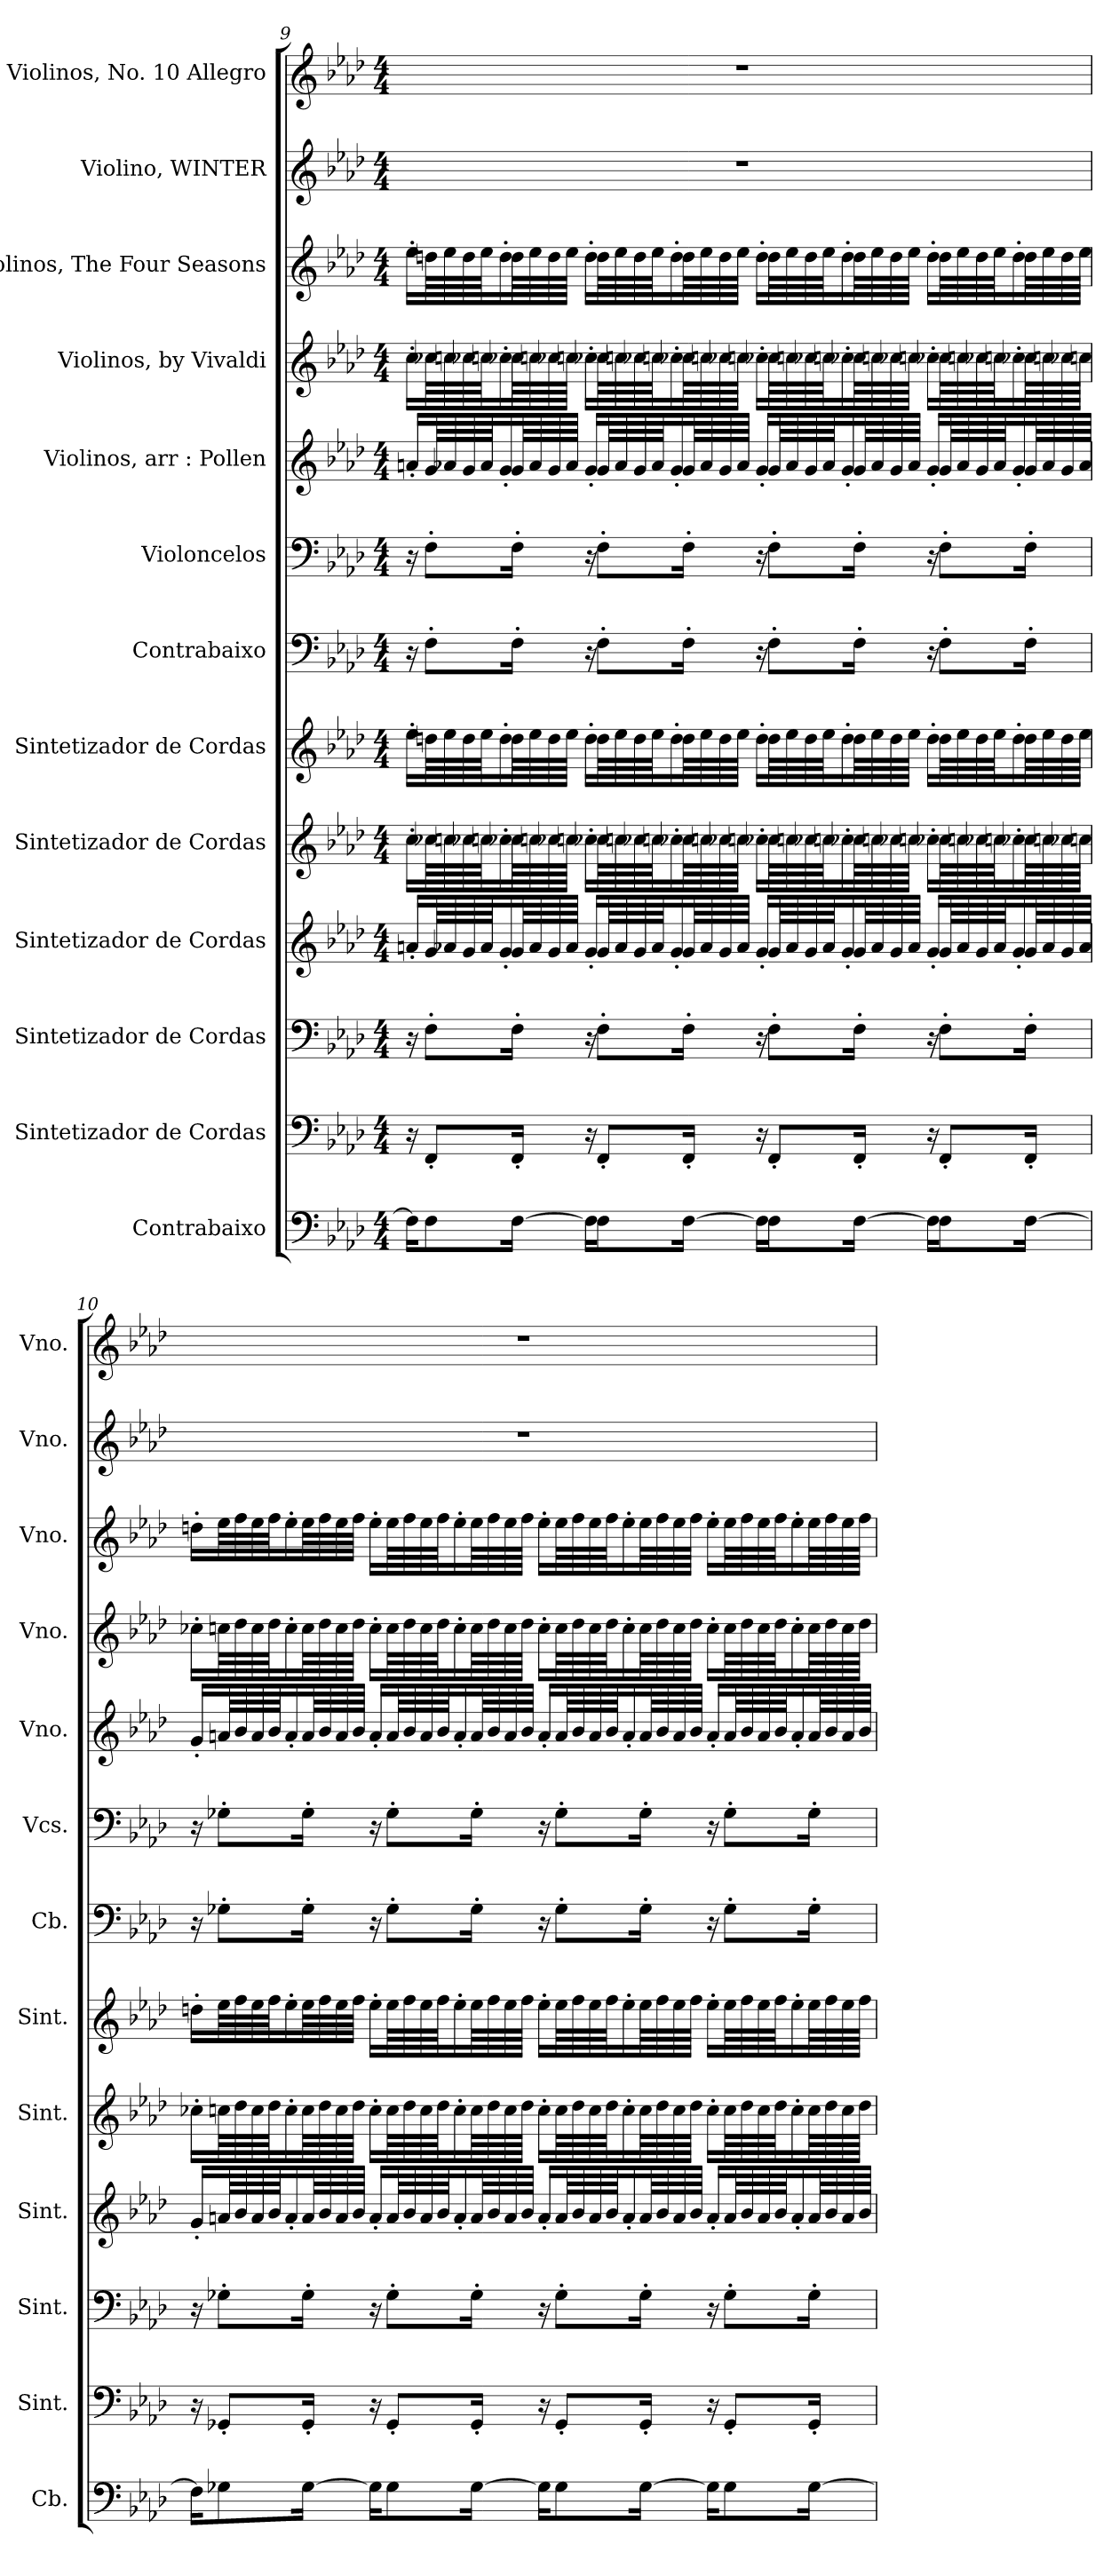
**kern	**kern	**kern	**kern	**kern	**kern	**kern	**kern	**kern	**kern	**kern	**kern	**kern
*part13	*part12	*part11	*part10	*part9	*part8	*part7	*part6	*part5	*part4	*part3	*part2	*part1
*staff13	*staff12	*staff11	*staff10	*staff9	*staff8	*staff7	*staff6	*staff5	*staff4	*staff3	*staff2	*staff1
*I"Contrabaixo	*I"Sintetizador de Cordas	*I"Sintetizador de Cordas	*I"Sintetizador de Cordas	*I"Sintetizador de Cordas	*I"Sintetizador de Cordas	*I"Contrabaixo	*I"Violoncelos	*I"Violinos, arr : Pollen	*I"Violinos, by Vivaldi	*I"Violinos, The Four Seasons	*I"Violino, WINTER	*I"Violinos, No. 10 Allegro
*I'Cb.	*I'Sint.	*I'Sint.	*I'Sint.	*I'Sint.	*I'Sint.	*I'Cb.	*I'Vcs.	*I'Vno.	*I'Vno.	*I'Vno.	*I'Vno.	*I'Vno.
!!LO:PB:g=z
*clefF4	*clefF4	*clefF4	*clefG2	*clefG2	*clefG2	*clefF4	*clefF4	*clefG2	*clefG2	*clefG2	*clefG2	*clefG2
*ITrd7c12	*	*	*	*	*	*ITrd7c12	*	*	*	*	*	*
*k[b-e-a-d-]	*k[b-e-a-d-]	*k[b-e-a-d-]	*k[b-e-a-d-]	*k[b-e-a-d-]	*k[b-e-a-d-]	*k[b-e-a-d-]	*k[b-e-a-d-]	*k[b-e-a-d-]	*k[b-e-a-d-]	*k[b-e-a-d-]	*k[b-e-a-d-]	*k[b-e-a-d-]
*M4/4	*M4/4	*M4/4	*M4/4	*M4/4	*M4/4	*M4/4	*M4/4	*M4/4	*M4/4	*M4/4	*M4/4	*M4/4
=9	=9	=9	=9	=9	=9	=9	=9	=9	=9	=9	=9	=9
16FF\KL]	16r	16r	16an'/LL	16cc'\LL	16ee-'\LL	16r	16r	16an'/LL	16cc'\LL	16ee-'\LL	1r	1r
8FF\	8FF'/L	8F'\L	64g/LL	64cc-X\LL	64ddn\LL	8FF'\L	8F'\L	64g/LL	64cc-X\LL	64ddn\LL	.	.
.	.	.	64a-X/	64ccn\	64ee-\	.	.	64a-X/	64ccn\	64ee-\	.	.
.	.	.	64g/	64cc-X\	64dd\	.	.	64g/	64cc-X\	64dd\	.	.
.	.	.	64a-/JJ	64ccn\JJ	64ee-\JJ	.	.	64a-/JJ	64ccn\JJ	64ee-\JJ	.	.
.	.	.	16g'/	16cc-X'\	16dd'\	.	.	16g'/	16cc-X'\	16dd'\	.	.
[16FF\Jk	16FF'/Jk	16F'\Jk	64g/LL	64cc-\LL	64dd\LL	16FF'\Jk	16F'\Jk	64g/LL	64cc-\LL	64dd\LL	.	.
.	.	.	64a-/	64ccn\	64ee-\	.	.	64a-/	64ccn\	64ee-\	.	.
.	.	.	64g/	64cc-X\	64dd\	.	.	64g/	64cc-X\	64dd\	.	.
.	.	.	64a-/JJJJ	64ccn\JJJJ	64ee-\JJJJ	.	.	64a-/JJJJ	64ccn\JJJJ	64ee-\JJJJ	.	.
16FF\KL]	16r	16r	16g'/LL	16cc-X'\LL	16dd'\LL	16r	16r	16g'/LL	16cc-X'\LL	16dd'\LL	.	.
8FF\	8FF'/L	8F'\L	64g/LL	64cc-\LL	64dd\LL	8FF'\L	8F'\L	64g/LL	64cc-\LL	64dd\LL	.	.
.	.	.	64a-/	64ccn\	64ee-\	.	.	64a-/	64ccn\	64ee-\	.	.
.	.	.	64g/	64cc-X\	64dd\	.	.	64g/	64cc-X\	64dd\	.	.
.	.	.	64a-/JJ	64ccn\JJ	64ee-\JJ	.	.	64a-/JJ	64ccn\JJ	64ee-\JJ	.	.
.	.	.	16g'/	16cc-X'\	16dd'\	.	.	16g'/	16cc-X'\	16dd'\	.	.
[16FF\Jk	16FF'/Jk	16F'\Jk	64g/LL	64cc-\LL	64dd\LL	16FF'\Jk	16F'\Jk	64g/LL	64cc-\LL	64dd\LL	.	.
.	.	.	64a-/	64ccn\	64ee-\	.	.	64a-/	64ccn\	64ee-\	.	.
.	.	.	64g/	64cc-X\	64dd\	.	.	64g/	64cc-X\	64dd\	.	.
.	.	.	64a-/JJJJ	64ccn\JJJJ	64ee-\JJJJ	.	.	64a-/JJJJ	64ccn\JJJJ	64ee-\JJJJ	.	.
16FF\KL]	16r	16r	16g'/LL	16cc-X'\LL	16dd'\LL	16r	16r	16g'/LL	16cc-X'\LL	16dd'\LL	.	.
8FF\	8FF'/L	8F'\L	64g/LL	64cc-\LL	64dd\LL	8FF'\L	8F'\L	64g/LL	64cc-\LL	64dd\LL	.	.
.	.	.	64a-/	64ccn\	64ee-\	.	.	64a-/	64ccn\	64ee-\	.	.
.	.	.	64g/	64cc-X\	64dd\	.	.	64g/	64cc-X\	64dd\	.	.
.	.	.	64a-/JJ	64ccn\JJ	64ee-\JJ	.	.	64a-/JJ	64ccn\JJ	64ee-\JJ	.	.
.	.	.	16g'/	16cc-X'\	16dd'\	.	.	16g'/	16cc-X'\	16dd'\	.	.
[16FF\Jk	16FF'/Jk	16F'\Jk	64g/LL	64cc-\LL	64dd\LL	16FF'\Jk	16F'\Jk	64g/LL	64cc-\LL	64dd\LL	.	.
.	.	.	64a-/	64ccn\	64ee-\	.	.	64a-/	64ccn\	64ee-\	.	.
.	.	.	64g/	64cc-X\	64dd\	.	.	64g/	64cc-X\	64dd\	.	.
.	.	.	64a-/JJJJ	64ccn\JJJJ	64ee-\JJJJ	.	.	64a-/JJJJ	64ccn\JJJJ	64ee-\JJJJ	.	.
16FF\KL]	16r	16r	16g'/LL	16cc-X'\LL	16dd'\LL	16r	16r	16g'/LL	16cc-X'\LL	16dd'\LL	.	.
8FF\	8FF'/L	8F'\L	64g/LL	64cc-\LL	64dd\LL	8FF'\L	8F'\L	64g/LL	64cc-\LL	64dd\LL	.	.
.	.	.	64a-/	64ccn\	64ee-\	.	.	64a-/	64ccn\	64ee-\	.	.
.	.	.	64g/	64cc-X\	64dd\	.	.	64g/	64cc-X\	64dd\	.	.
.	.	.	64a-/JJ	64ccn\JJ	64ee-\JJ	.	.	64a-/JJ	64ccn\JJ	64ee-\JJ	.	.
.	.	.	16g'/	16cc-X'\	16dd'\	.	.	16g'/	16cc-X'\	16dd'\	.	.
[16FF\Jk	16FF'/Jk	16F'\Jk	64g/LL	64cc-\LL	64dd\LL	16FF'\Jk	16F'\Jk	64g/LL	64cc-\LL	64dd\LL	.	.
.	.	.	64a-/	64ccn\	64ee-\	.	.	64a-/	64ccn\	64ee-\	.	.
.	.	.	64g/	64cc-X\	64dd\	.	.	64g/	64cc-X\	64dd\	.	.
.	.	.	64a-/JJJJ	64ccn\JJJJ	64ee-\JJJJ	.	.	64a-/JJJJ	64ccn\JJJJ	64ee-\JJJJ	.	.
!!LO:PB:g=z
=10	=10	=10	=10	=10	=10	=10	=10	=10	=10	=10	=10	=10
16FF\KL]	16r	16r	16g'/LL	16cc-X'\LL	16ddn'\LL	16r	16r	16g'/LL	16cc-X'\LL	16ddn'\LL	1r	1r
8GG-X\	8GG-X'/L	8G-X'\L	64an/LL	64ccn\LL	64ee-\LL	8GG-X'\L	8G-X'\L	64an/LL	64ccn\LL	64ee-\LL	.	.
.	.	.	64b-/	64dd-\	64ff\	.	.	64b-/	64dd-\	64ff\	.	.
.	.	.	64a/	64cc\	64ee-\	.	.	64a/	64cc\	64ee-\	.	.
.	.	.	64b-/JJ	64dd-\JJ	64ff\JJ	.	.	64b-/JJ	64dd-\JJ	64ff\JJ	.	.
.	.	.	16a'/	16cc'\	16ee-'\	.	.	16a'/	16cc'\	16ee-'\	.	.
[16GG-\Jk	16GG-'/Jk	16G-'\Jk	64a/LL	64cc\LL	64ee-\LL	16GG-'\Jk	16G-'\Jk	64a/LL	64cc\LL	64ee-\LL	.	.
.	.	.	64b-/	64dd-\	64ff\	.	.	64b-/	64dd-\	64ff\	.	.
.	.	.	64a/	64cc\	64ee-\	.	.	64a/	64cc\	64ee-\	.	.
.	.	.	64b-/JJJJ	64dd-\JJJJ	64ff\JJJJ	.	.	64b-/JJJJ	64dd-\JJJJ	64ff\JJJJ	.	.
16GG-\KL]	16r	16r	16a'/LL	16cc'\LL	16ee-'\LL	16r	16r	16a'/LL	16cc'\LL	16ee-'\LL	.	.
8GG-\	8GG-'/L	8G-'\L	64a/LL	64cc\LL	64ee-\LL	8GG-'\L	8G-'\L	64a/LL	64cc\LL	64ee-\LL	.	.
.	.	.	64b-/	64dd-\	64ff\	.	.	64b-/	64dd-\	64ff\	.	.
.	.	.	64a/	64cc\	64ee-\	.	.	64a/	64cc\	64ee-\	.	.
.	.	.	64b-/JJ	64dd-\JJ	64ff\JJ	.	.	64b-/JJ	64dd-\JJ	64ff\JJ	.	.
.	.	.	16a'/	16cc'\	16ee-'\	.	.	16a'/	16cc'\	16ee-'\	.	.
[16GG-\Jk	16GG-'/Jk	16G-'\Jk	64a/LL	64cc\LL	64ee-\LL	16GG-'\Jk	16G-'\Jk	64a/LL	64cc\LL	64ee-\LL	.	.
.	.	.	64b-/	64dd-\	64ff\	.	.	64b-/	64dd-\	64ff\	.	.
.	.	.	64a/	64cc\	64ee-\	.	.	64a/	64cc\	64ee-\	.	.
.	.	.	64b-/JJJJ	64dd-\JJJJ	64ff\JJJJ	.	.	64b-/JJJJ	64dd-\JJJJ	64ff\JJJJ	.	.
16GG-\KL]	16r	16r	16a'/LL	16cc'\LL	16ee-'\LL	16r	16r	16a'/LL	16cc'\LL	16ee-'\LL	.	.
8GG-\	8GG-'/L	8G-'\L	64a/LL	64cc\LL	64ee-\LL	8GG-'\L	8G-'\L	64a/LL	64cc\LL	64ee-\LL	.	.
.	.	.	64b-/	64dd-\	64ff\	.	.	64b-/	64dd-\	64ff\	.	.
.	.	.	64a/	64cc\	64ee-\	.	.	64a/	64cc\	64ee-\	.	.
.	.	.	64b-/JJ	64dd-\JJ	64ff\JJ	.	.	64b-/JJ	64dd-\JJ	64ff\JJ	.	.
.	.	.	16a'/	16cc'\	16ee-'\	.	.	16a'/	16cc'\	16ee-'\	.	.
[16GG-\Jk	16GG-'/Jk	16G-'\Jk	64a/LL	64cc\LL	64ee-\LL	16GG-'\Jk	16G-'\Jk	64a/LL	64cc\LL	64ee-\LL	.	.
.	.	.	64b-/	64dd-\	64ff\	.	.	64b-/	64dd-\	64ff\	.	.
.	.	.	64a/	64cc\	64ee-\	.	.	64a/	64cc\	64ee-\	.	.
.	.	.	64b-/JJJJ	64dd-\JJJJ	64ff\JJJJ	.	.	64b-/JJJJ	64dd-\JJJJ	64ff\JJJJ	.	.
16GG-\KL]	16r	16r	16a'/LL	16cc'\LL	16ee-'\LL	16r	16r	16a'/LL	16cc'\LL	16ee-'\LL	.	.
8GG-\	8GG-'/L	8G-'\L	64a/LL	64cc\LL	64ee-\LL	8GG-'\L	8G-'\L	64a/LL	64cc\LL	64ee-\LL	.	.
.	.	.	64b-/	64dd-\	64ff\	.	.	64b-/	64dd-\	64ff\	.	.
.	.	.	64a/	64cc\	64ee-\	.	.	64a/	64cc\	64ee-\	.	.
.	.	.	64b-/JJ	64dd-\JJ	64ff\JJ	.	.	64b-/JJ	64dd-\JJ	64ff\JJ	.	.
.	.	.	16a'/	16cc'\	16ee-'\	.	.	16a'/	16cc'\	16ee-'\	.	.
[16GG-\Jk	16GG-'/Jk	16G-'\Jk	64a/LL	64cc\LL	64ee-\LL	16GG-'\Jk	16G-'\Jk	64a/LL	64cc\LL	64ee-\LL	.	.
.	.	.	64b-/	64dd-\	64ff\	.	.	64b-/	64dd-\	64ff\	.	.
.	.	.	64a/	64cc\	64ee-\	.	.	64a/	64cc\	64ee-\	.	.
.	.	.	64b-/JJJJ	64dd-\JJJJ	64ff\JJJJ	.	.	64b-/JJJJ	64dd-\JJJJ	64ff\JJJJ	.	.
=	=	=	=	=	=	=	=	=	=	=	=	=
*-	*-	*-	*-	*-	*-	*-	*-	*-	*-	*-	*-	*-
